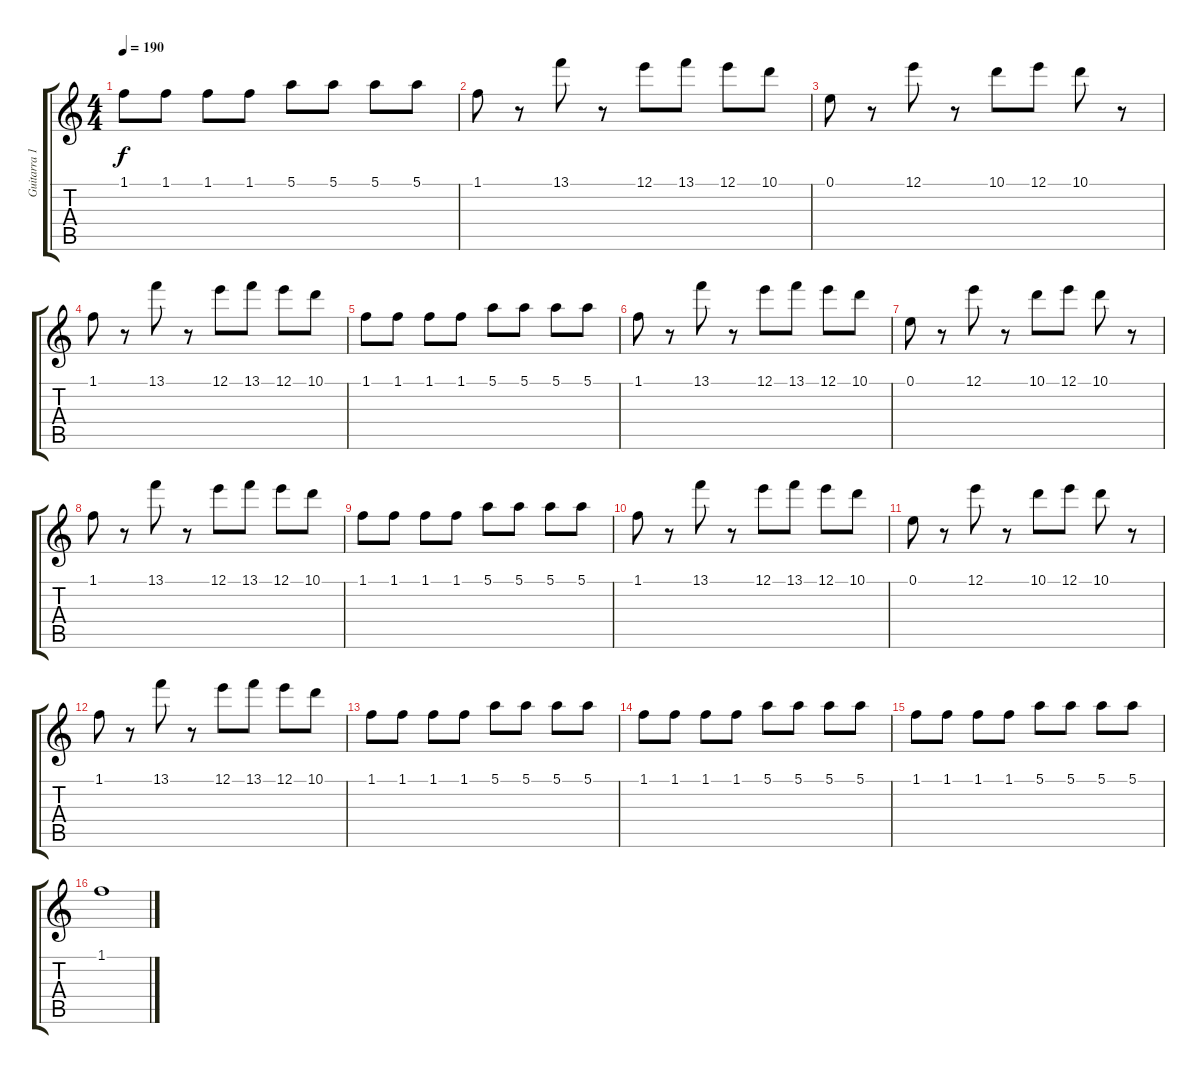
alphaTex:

\track ("Guitarra 1" "Guitarra 1") {instrument distortionguitar}
\staff {score tabs}
\tuning (E4 B3 G3 D3 A2 E2) {hide}
\ts (4 4)
\tempo 190
\clef g2
\ks c
1.1.8{dy f} 1.1.8 1.1.8 1.1.8 5.1.8 5.1.8 5.1.8 5.1.8 |
1.1.8 r.8 13.1.8 r.8 12.1.8 13.1.8 12.1.8 10.1.8 |
0.1.8 r.8 12.1.8 r.8 10.1.8 12.1.8 10.1.8 r.8 |
1.1.8 r.8 13.1.8 r.8 12.1.8 13.1.8 12.1.8 10.1.8 |
1.1.8 1.1.8 1.1.8 1.1.8 5.1.8 5.1.8 5.1.8 5.1.8 |
1.1.8 r.8 13.1.8 r.8 12.1.8 13.1.8 12.1.8 10.1.8 |
0.1.8 r.8 12.1.8 r.8 10.1.8 12.1.8 10.1.8 r.8 |
1.1.8 r.8 13.1.8 r.8 12.1.8 13.1.8 12.1.8 10.1.8 |
1.1.8 1.1.8 1.1.8 1.1.8 5.1.8 5.1.8 5.1.8 5.1.8 |
1.1.8 r.8 13.1.8 r.8 12.1.8 13.1.8 12.1.8 10.1.8 |
0.1.8 r.8 12.1.8 r.8 10.1.8 12.1.8 10.1.8 r.8 |
1.1.8 r.8 13.1.8 r.8 12.1.8 13.1.8 12.1.8 10.1.8 |
1.1.8 1.1.8 1.1.8 1.1.8 5.1.8 5.1.8 5.1.8 5.1.8 |
1.1.8 1.1.8 1.1.8 1.1.8 5.1.8 5.1.8 5.1.8 5.1.8 |
1.1.8 1.1.8 1.1.8 1.1.8 5.1.8 5.1.8 5.1.8 5.1.8 |
1.1.1
